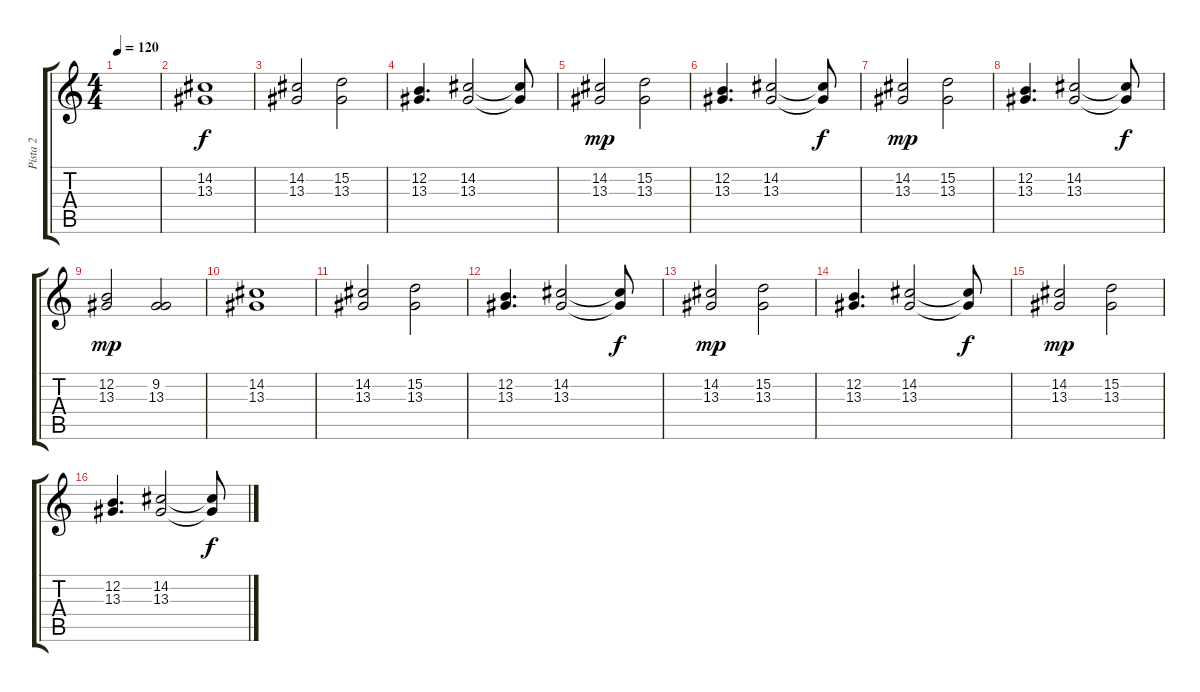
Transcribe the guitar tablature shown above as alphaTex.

\track ("Pista 2" "Pista 2") {instrument drawbarorgan}
\staff {score tabs}
\tuning (E4 B3 G3 D3 A2 E2) {hide}
\ts (4 4)
\tempo 120
\clef g2
\ks c
|
(14.2 13.3).1 |
(14.2 13.3).2 (15.2 13.3).2 |
(12.2 13.3).4{d} (14.2 13.3).2 (14.2{t} 13.3{t}).8{dy f} |
(14.2 13.3).2{dy mp} (15.2 13.3).2 |
(12.2 13.3).4{d} (14.2 13.3).2 (14.2{t} 13.3{t}).8{dy f} |
(14.2 13.3).2{dy mp} (15.2 13.3).2 |
(12.2 13.3).4{d} (14.2 13.3).2 (14.2{t} 13.3{t}).8{dy f} |
(12.2 13.3).2{dy mp} (9.2 13.3).2 |
(14.2 13.3).1 |
(14.2 13.3).2 (15.2 13.3).2 |
(12.2 13.3).4{d} (14.2 13.3).2 (14.2{t} 13.3{t}).8{dy f} |
(14.2 13.3).2{dy mp} (15.2 13.3).2 |
(12.2 13.3).4{d} (14.2 13.3).2 (14.2{t} 13.3{t}).8{dy f} |
(14.2 13.3).2{dy mp} (15.2 13.3).2 |
(12.2 13.3).4{d} (14.2 13.3).2 (14.2{t} 13.3{t}).8{dy f}
